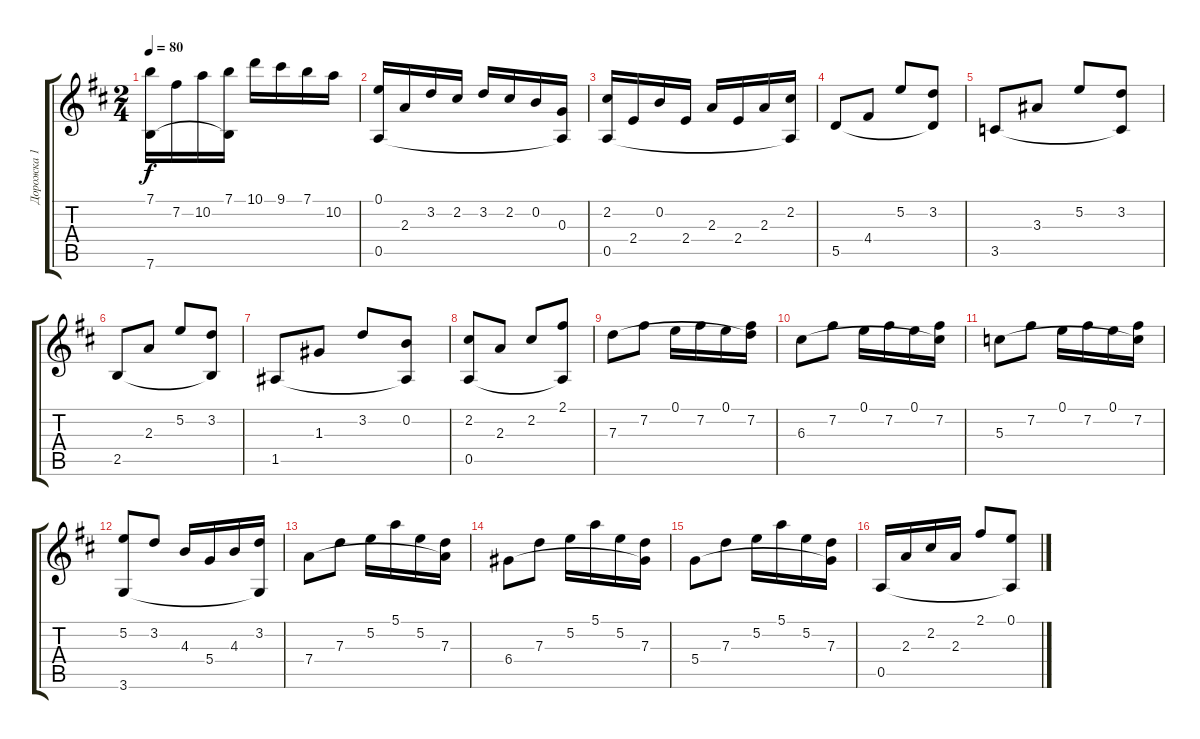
\track ("Дорожка 1" "Дорожка 1") {instrument acousticguitarnylon}
\staff {score tabs}
\tuning (E4 B3 G3 D3 A2 E2) {hide}
\ts (2 4)
\tempo 80
\clef g2
\ks d
(7.1 7.6).16{dy f} 7.2.16 10.2.16 (7.1 7.6{t}).16 10.1.16 9.1.16 7.1.16 10.2.16 |
(0.1 0.5).16 2.3.16 3.2.16 2.2.16 3.2.16 2.2.16 0.2.16 (0.3 0.5{t}).16 |
(2.2 0.5).16 2.4.16 0.2.16 2.4.16 2.3.16 2.4.16 2.3.16 (2.2 0.5{t}).16 |
5.5.8 4.4.8 5.2.8 (3.2 5.5{t}).8 |
3.5.8 3.3.8 5.2.8 (3.2 3.5{t}).8 |
2.5.8 2.3.8 5.2.8 (3.2 2.5{t}).8 |
1.5.8 1.3.8 3.2.8 (0.2 1.5{t}).8 |
(2.2 0.5).8 2.3.8 2.2.8 (2.1 0.5{t}).8 |
7.3.8 7.2.8 0.1.16 7.2.16 0.1.16 (7.2 7.3{t}).16 |
6.3.8 7.2.8 0.1.16 7.2.16 0.1.16 (7.2 6.3{t}).16 |
5.3.8 7.2.8 0.1.16 7.2.16 0.1.16 (7.2 5.3{t}).16 |
(5.2 3.6).8 3.2.8 4.3.16 5.4.16 4.3.16 (3.2 3.6{t}).16 |
7.4.8 7.3.8 5.2.16 5.1.16 5.2.16 (7.3 7.4{t}).16 |
6.4.8 7.3.8 5.2.16 5.1.16 5.2.16 (7.3 6.4{t}).16 |
5.4.8 7.3.8 5.2.16 5.1.16 5.2.16 (7.3 5.4{t}).16 |
0.5.16 2.3.16 2.2.16 2.3.16 2.1.8 (0.1 0.5{t}).8
